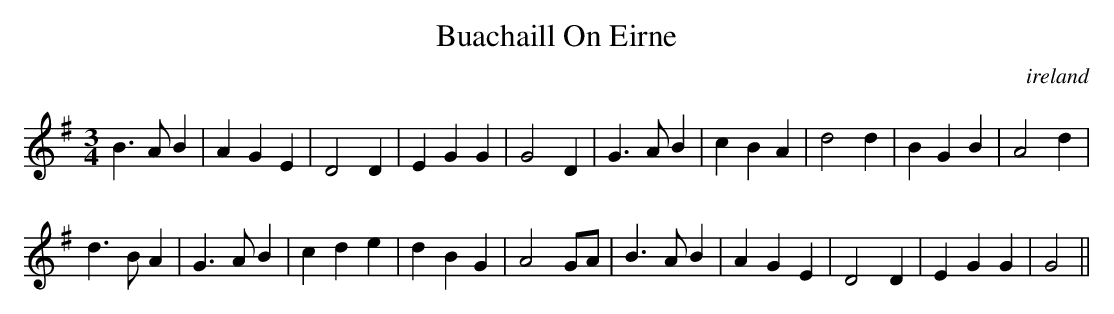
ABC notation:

X:1
T:Buachaill On Eirne
O:ireland
M:3/4
L:1/4
K:G
B>A B|AGE|D2D|EGG|G2D|\
G>AB|cBA|d2d|BGB|A2d|
d>BA|G>AB|cde|dBG|A2G/A/|\
B>AB|AGE|D2D|EGG|G2||
